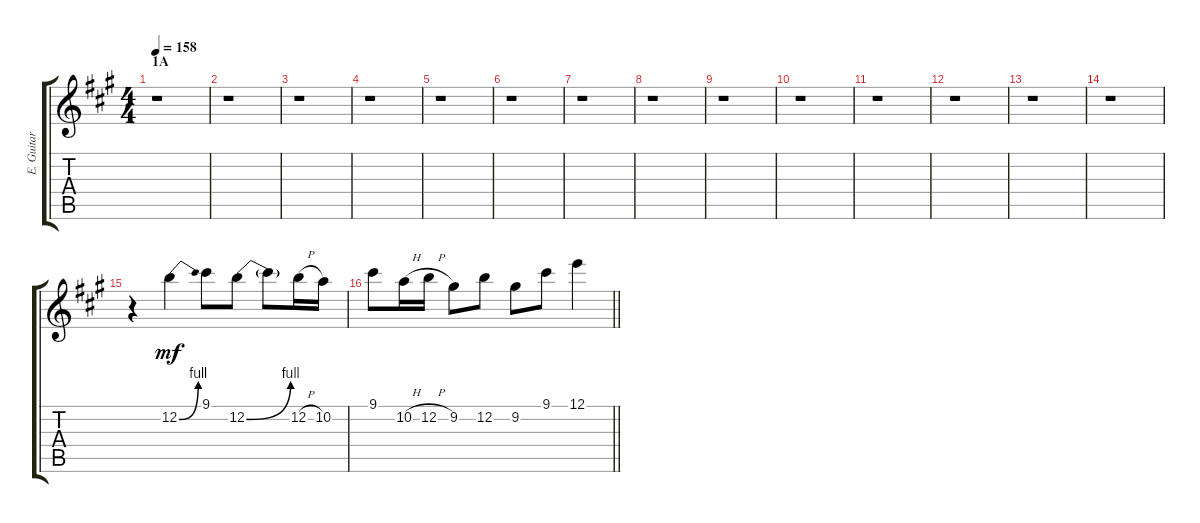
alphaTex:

\track ("E. Guitar III" "E. Guitar ") {instrument overdrivenguitar}
\staff {score tabs}
\tuning (E4 B3 G3 D3 A2 E2) {hide}
\ts (4 4)
\section ("" "1A")
\tempo 158
\clef g2
\ks a
r.1{dy f} |
r.1 |
r.1 |
r.1 |
r.1 |
r.1 |
r.1 |
r.1 |
r.1 |
r.1 |
r.1 |
r.1 |
r.1 |
r.1 |
r.4 12.2{be (bend 0 0 60 4)}.4{dy mf} 9.1.8 12.2{be (bend 0 0 60 4)}.8 12.2{t}.8 12.2{h}.16 10.2.16 |
\barLineRight lightlight
9.1.8 10.2{h}.16 12.2{h}.16 9.2.8 12.2.8 9.2.8 9.1.8 12.1.4
